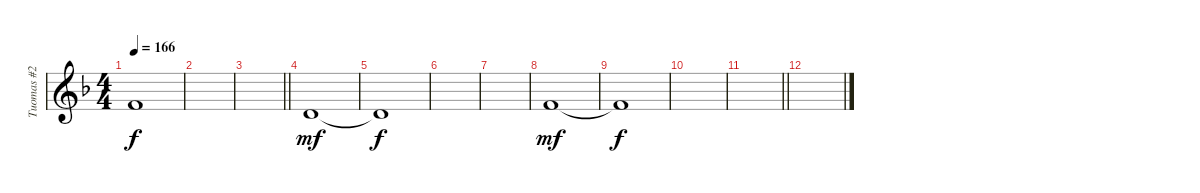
\track ("Tuomas #2" "Tuomas #2") {instrument stringensemble1}
\staff {score}
\tuning (E4 B3 G3 D3 A2 E2 B1) {hide}
\ts (4 4)
\tempo 166
\clef g2
\ks f
15.4{t}.1{dy f} |
|
\barLineRight lightlight
|
\section ("" "")
12.4.1{dy mf} |
12.4{t}.1{dy f} |
|
|
15.4.1{dy mf} |
15.4{t}.1{dy f} |
|
\barLineRight lightlight
|
\section ("" "")
